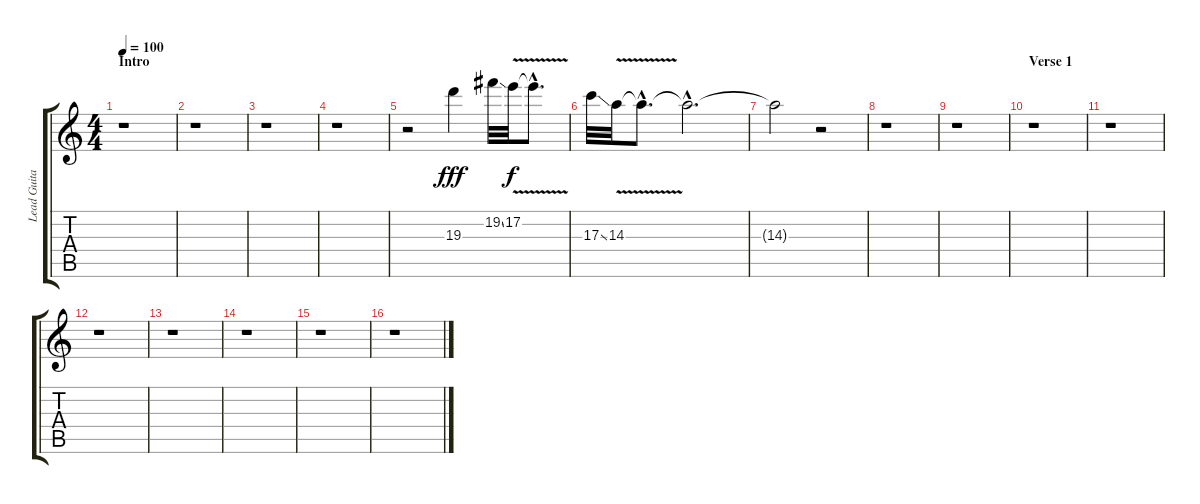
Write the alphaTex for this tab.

\track ("Lead Guitar" "Lead Guita") {instrument overdrivenguitar}
\staff {score tabs}
\tuning (E4 B3 G3 D3 A2 E2) {hide}
\ts (4 4)
\section ("" "Intro")
\tempo 100
\clef g2
\ks c
r.1{dy fff instrument overdrivenguitar} |
r.1 |
r.1 |
r.1 |
r.2 19.3.4{volume 16 balance 7} 19.2{ss}.32 17.2{v}.32{dy f} 17.2{hac t}.8{d} |
17.3{ss}.32 14.3{v}.32 14.3{hac t}.8{d} 14.3{hac t}.2{d} |
14.3{t}.2 r.2 |
r.1 |
r.1 |
\section ("" "Verse 1")
r.1 |
r.1 |
r.1 |
r.1 |
r.1 |
r.1 |
r.1
